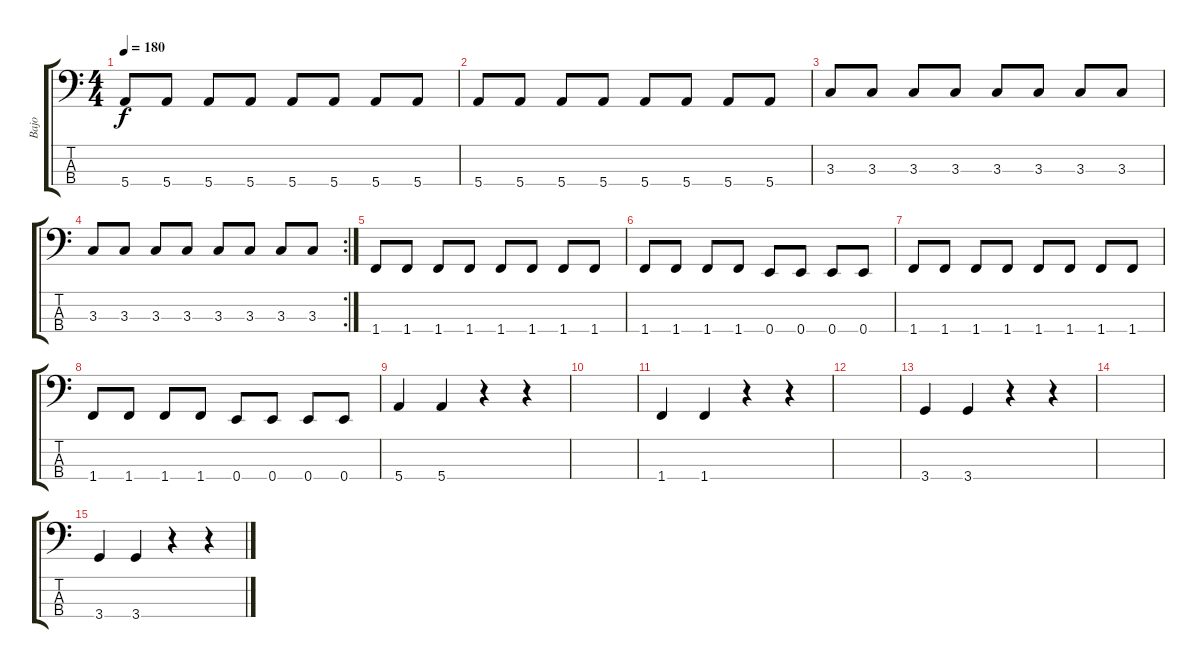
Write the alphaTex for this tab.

\track ("Bajo" "Bajo") {instrument electricbassfinger}
\staff {score tabs}
\tuning (G2 D2 A1 E1) {hide}
\ts (4 4)
\tempo 180
\clef f4
\ks c
5.4.8{dy f} 5.4.8 5.4.8 5.4.8 5.4.8 5.4.8 5.4.8 5.4.8 |
5.4.8 5.4.8 5.4.8 5.4.8 5.4.8 5.4.8 5.4.8 5.4.8 |
3.3.8 3.3.8 3.3.8 3.3.8 3.3.8 3.3.8 3.3.8 3.3.8 |
\rc 2
3.3.8 3.3.8 3.3.8 3.3.8 3.3.8 3.3.8 3.3.8 3.3.8 |
1.4.8 1.4.8 1.4.8 1.4.8 1.4.8 1.4.8 1.4.8 1.4.8 |
1.4.8 1.4.8 1.4.8 1.4.8 0.4.8 0.4.8 0.4.8 0.4.8 |
1.4.8 1.4.8 1.4.8 1.4.8 1.4.8 1.4.8 1.4.8 1.4.8 |
1.4.8 1.4.8 1.4.8 1.4.8 0.4.8 0.4.8 0.4.8 0.4.8 |
5.4.4 5.4.4 r.4 r.4 |
|
1.4.4 1.4.4 r.4 r.4 |
|
3.4.4 3.4.4 r.4 r.4 |
|
3.4.4 3.4.4 r.4 r.4
